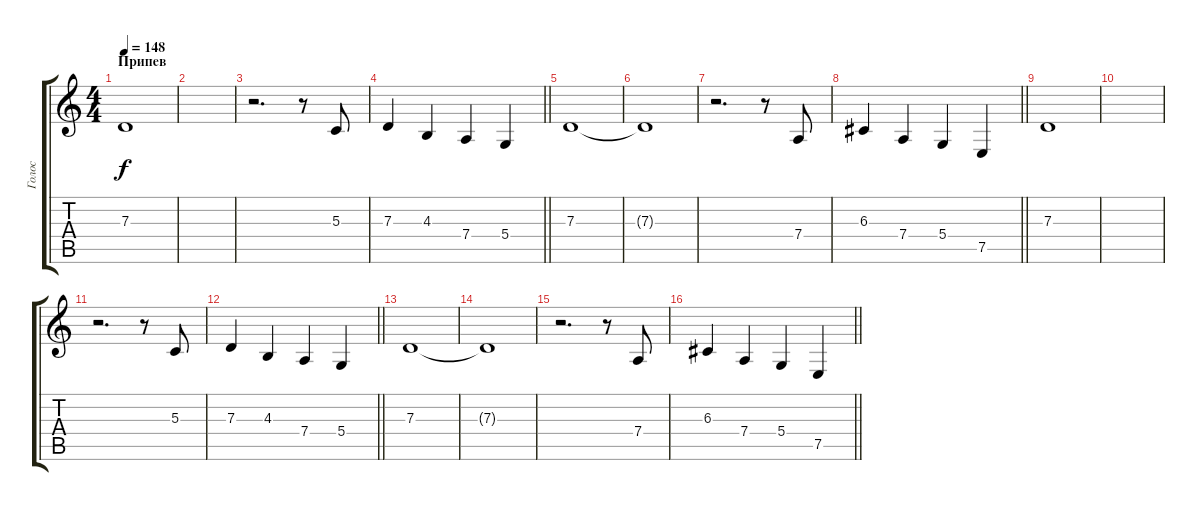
\track ("Голос" "Голос") {instrument tenorsax}
\staff {score tabs}
\tuning (E4 B3 G3 D3 A2 E2) {hide}
\ts (4 4)
\section ("" "Припев")
\tempo 148
\clef g2
\ks c
7.3.1{dy f} |
|
r.2{d} r.8 5.3.8 |
\barLineRight lightlight
7.3.4 4.3.4 7.4.4 5.4.4 |
7.3.1 |
7.3{t}.1 |
r.2{d} r.8 7.4.8 |
\barLineRight lightlight
6.3.4 7.4.4 5.4.4 7.5.4 |
7.3.1 |
|
r.2{d} r.8 5.3.8 |
\barLineRight lightlight
7.3.4 4.3.4 7.4.4 5.4.4 |
7.3.1 |
7.3{t}.1 |
r.2{d} r.8 7.4.8 |
\barLineRight lightlight
6.3.4 7.4.4 5.4.4 7.5.4
